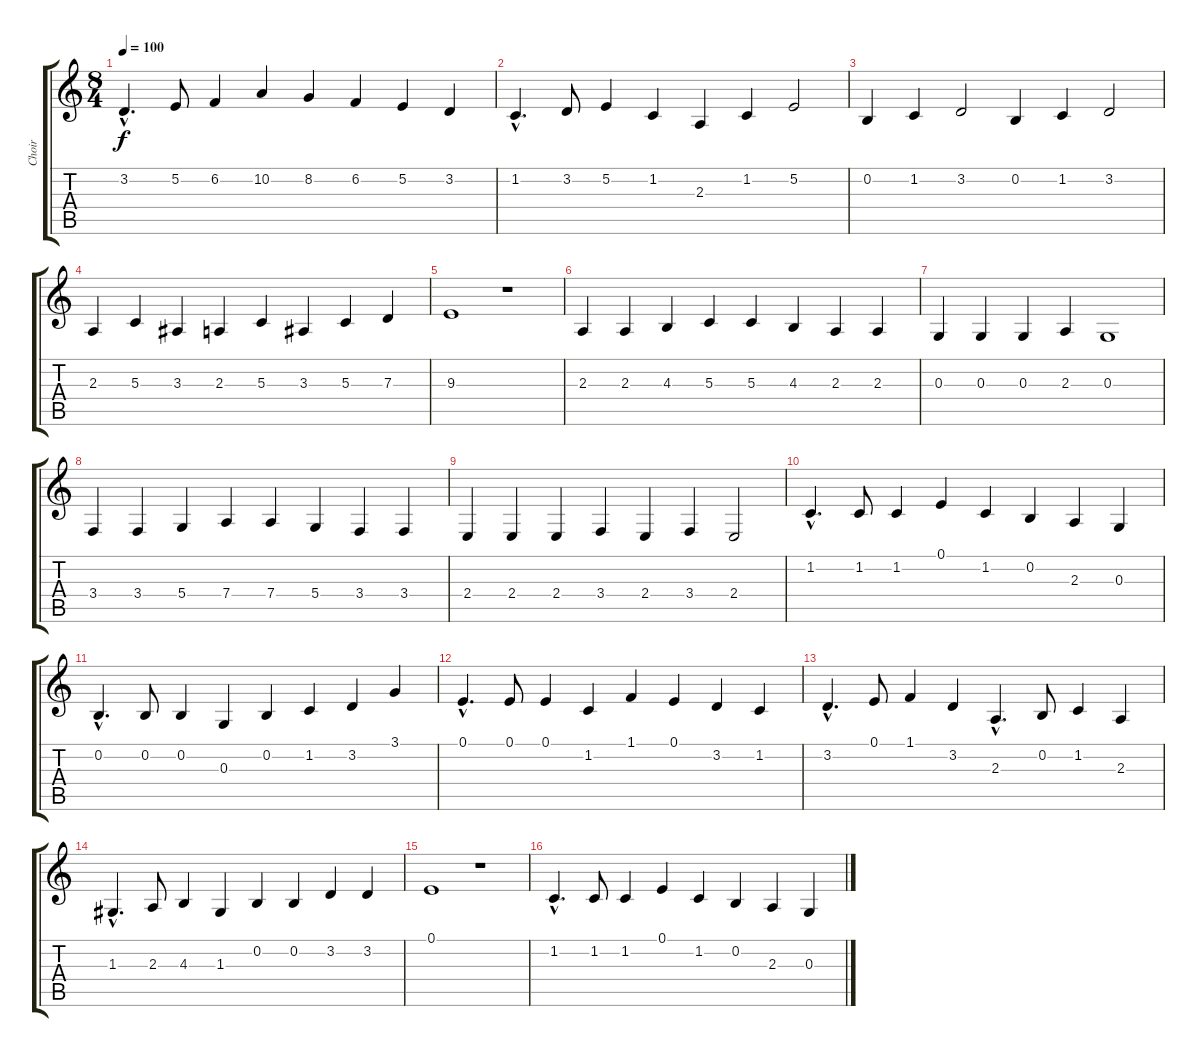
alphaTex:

\track ("Choir" "Choir") {instrument choiraahs}
\staff {score tabs}
\tuning (E4 B3 G3 D3 A2 E2) {hide}
\ts (8 4)
\tempo 100
\clef g2
\ks c
3.2{hac}.4{d dy f volume 16 balance 8 instrument clarinet} 5.2.8 6.2.4 10.2.4 8.2.4 6.2.4 5.2.4 3.2.4 |
1.2{hac}.4{d} 3.2.8 5.2.4 1.2.4 2.3.4 1.2.4 5.2.2 |
0.2.4 1.2.4 3.2.2 0.2.4 1.2.4 3.2.2 |
2.3.4 5.3.4 3.3.4 2.3.4 5.3.4 3.3.4 5.3.4 7.3.4 |
9.3.1 r.1 |
2.3.4 2.3.4 4.3.4 5.3.4 5.3.4 4.3.4 2.3.4 2.3.4 |
0.3.4 0.3.4 0.3.4 2.3.4 0.3.1 |
3.4.4 3.4.4 5.4.4 7.4.4 7.4.4 5.4.4 3.4.4 3.4.4 |
2.4.4 2.4.4 2.4.4 3.4.4 2.4.4 3.4.4 2.4.2 |
1.2{hac}.4{d volume 16 balance 8 instrument clarinet} 1.2.8 1.2.4 0.1.4 1.2.4 0.2.4 2.3.4 0.3.4 |
0.2{hac}.4{d} 0.2.8 0.2.4 0.3.4 0.2.4 1.2.4 3.2.4 3.1.4 |
0.1{hac}.4{d} 0.1.8 0.1.4 1.2.4 1.1.4 0.1.4 3.2.4 1.2.4 |
3.2{hac}.4{d} 0.1.8 1.1.4 3.2.4 2.3{hac}.4{d} 0.2.8 1.2.4 2.3.4 |
1.3{hac}.4{d} 2.3.8 4.3.4 1.3.4 0.2.4 0.2.4 3.2.4 3.2.4 |
0.1.1 r.1 |
1.2{hac}.4{d} 1.2.8 1.2.4 0.1.4 1.2.4 0.2.4 2.3.4 0.3.4
